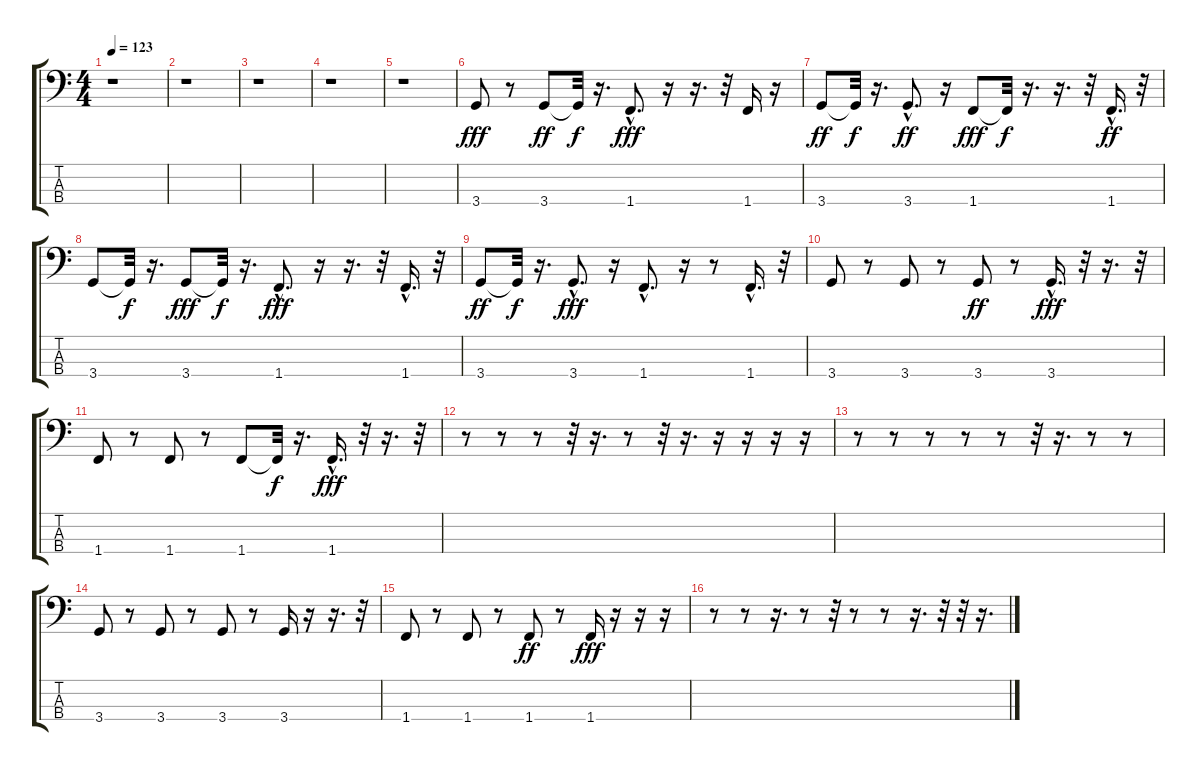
\track "" {instrument electricbassfinger}
\staff {score tabs}
\tuning (G2 D2 A1 E1) {hide}
\ts (4 4)
\tempo 123
\clef f4
\ks c
r.1{dy fff instrument electricbassfinger} |
r.1 |
r.1 |
r.1 |
r.1 |
3.4.8 r.8 3.4.8{dy ff} 3.4{t}.32{dy f} r.16{d} 1.4{hac}.8{d dy fff} r.16 r.16{d} r.32 1.4.16 r.16 |
3.4.8{dy ff} 3.4{t}.32{dy f} r.16{d} 3.4{hac}.8{d dy ff} r.16 1.4.8{dy fff} 1.4{t}.32{dy f} r.16{d} r.16{d} r.32 1.4{hac}.16{d dy ff} r.32 |
3.4.8 3.4{t}.32{dy f} r.16{d} 3.4.8{dy fff} 3.4{t}.32{dy f} r.16{d} 1.4{hac}.8{d dy fff} r.16 r.16{d} r.32 1.4{hac}.16{d} r.32 |
3.4.8{dy ff} 3.4{t}.32{dy f} r.16{d} 3.4{hac}.8{d dy fff} r.16 1.4{hac}.8{d} r.16 r.8 1.4{hac}.16{d} r.32 |
3.4.8 r.8 3.4.8 r.8 3.4.8{dy ff} r.8 3.4{hac}.16{d dy fff} r.32 r.16{d} r.32 |
1.4.8 r.8 1.4.8 r.8 1.4.8 1.4{t}.32{dy f} r.16{d} 1.4{hac}.16{d dy fff} r.32 r.16{d} r.32 |
r.8 r.8 r.8 r.32 r.16{d} r.8 r.32 r.16{d} r.16 r.16 r.16 r.16 |
r.8 r.8 r.8 r.8 r.8 r.32 r.16{d} r.8 r.8 |
3.4.8 r.8 3.4.8 r.8 3.4.8 r.8 3.4.16 r.16 r.16{d} r.32 |
1.4.8 r.8 1.4.8 r.8 1.4.8{dy ff} r.8 1.4.16{dy fff} r.16 r.16 r.16 |
r.8 r.8 r.16{d} r.8 r.32 r.8 r.8 r.16{d} r.32 r.32 r.16{d}
